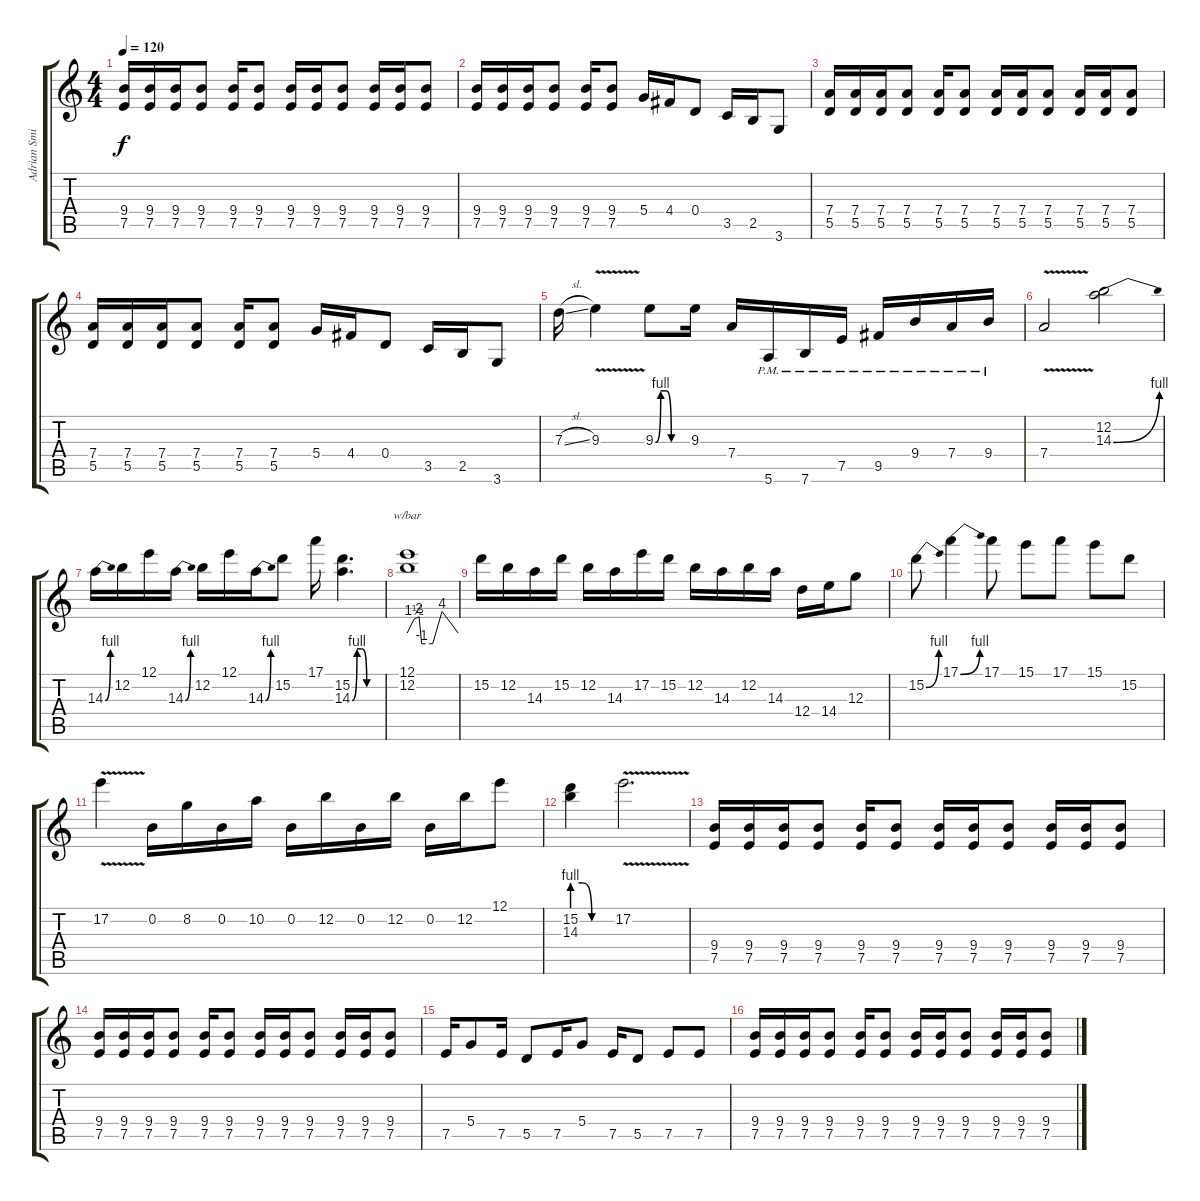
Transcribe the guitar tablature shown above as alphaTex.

\track ("Adrian Smith" "Adrian Smi") {instrument distortionguitar}
\staff {score tabs}
\tuning (E4 B3 G3 D3 A2 E2) {hide}
\ts (4 4)
\tempo 120
\clef g2
\ks c
(9.4 7.5).16{dy f} (9.4 7.5).16 (9.4 7.5).16 (9.4 7.5).8 (9.4 7.5).16 (9.4 7.5).8 (9.4 7.5).16 (9.4 7.5).16 (9.4 7.5).8 (9.4 7.5).16 (9.4 7.5).16 (9.4 7.5).8 |
(9.4 7.5).16 (9.4 7.5).16 (9.4 7.5).16 (9.4 7.5).8 (9.4 7.5).16 (9.4 7.5).8 5.4.16 4.4.16 0.4.8 3.5.16 2.5.16 3.6.8 |
(7.4 5.5).16 (7.4 5.5).16 (7.4 5.5).16 (7.4 5.5).8 (7.4 5.5).16 (7.4 5.5).8 (7.4 5.5).16 (7.4 5.5).16 (7.4 5.5).8 (7.4 5.5).16 (7.4 5.5).16 (7.4 5.5).8 |
(7.4 5.5).16 (7.4 5.5).16 (7.4 5.5).16 (7.4 5.5).8 (7.4 5.5).16 (7.4 5.5).8 5.4.16 4.4.16 0.4.8 3.5.16 2.5.16 3.6.8 |
7.3{sl}.16{volume 16} 9.3{v}.4 9.3{be (custom 0 0 10 4 20 4 30 0 60 0)}.8 9.3.16 7.4.16 5.6{pm}.16 7.6{pm}.16 7.5{pm}.16 9.5{pm}.16 9.4{pm}.16 7.4{pm}.16 9.4{pm}.16 |
7.4{v}.2 (12.2 14.3{be (bend 0 0 60 4)}).2 |
14.3{be (bend 0 0 60 4)}.16 12.2.16 12.1.16 14.3{be (bend 0 0 60 4)}.16 12.2.16 12.1.16 14.3{be (bend 0 0 60 4)}.16 15.2.8 17.1.16 (15.2 14.3{be (custom 0 0 10 4 20 4 30 0 60 0)}).4{d} |
(12.1 12.2).1{tbe (custom default 0 0 8 6 14 8 17 -4 30 -4 41 16 60 0)} |
15.2.16 12.2.16 14.3.16 15.2.16 12.2.16 14.3.16 17.2.16 15.2.16 12.2.16 14.3.16 12.2.16 14.3.16 12.4.16 14.4.16 12.3.8 |
15.2{be (bend 0 0 60 4)}.8 17.1{be (bend 0 0 60 4)}.4 17.1.8 15.1.8 17.1.8 15.1.8 15.2.8 |
17.2{v}.4 0.2.16 8.2.16 0.2.16 10.2.16 0.2.16 12.2.16 0.2.16 12.2.16 0.2.16 12.2.16 12.1.8 |
(15.2 14.3{be (custom 0 4 15 4 30 0 60 0)}).4 17.2{v}.2{d} |
(9.4 7.5).16{volume 14} (9.4 7.5).16 (9.4 7.5).16 (9.4 7.5).8 (9.4 7.5).16 (9.4 7.5).8 (9.4 7.5).16 (9.4 7.5).16 (9.4 7.5).8 (9.4 7.5).16 (9.4 7.5).16 (9.4 7.5).8 |
(9.4 7.5).16 (9.4 7.5).16 (9.4 7.5).16 (9.4 7.5).8 (9.4 7.5).16 (9.4 7.5).8 (9.4 7.5).16 (9.4 7.5).16 (9.4 7.5).8 (9.4 7.5).16 (9.4 7.5).16 (9.4 7.5).8 |
7.5.16 5.4.8 7.5.16 5.5.8 7.5.16 5.4.8 7.5.16 5.5.8 7.5.8 7.5.8 |
(9.4 7.5).16 (9.4 7.5).16 (9.4 7.5).16 (9.4 7.5).8 (9.4 7.5).16 (9.4 7.5).8 (9.4 7.5).16 (9.4 7.5).16 (9.4 7.5).8 (9.4 7.5).16 (9.4 7.5).16 (9.4 7.5).8
